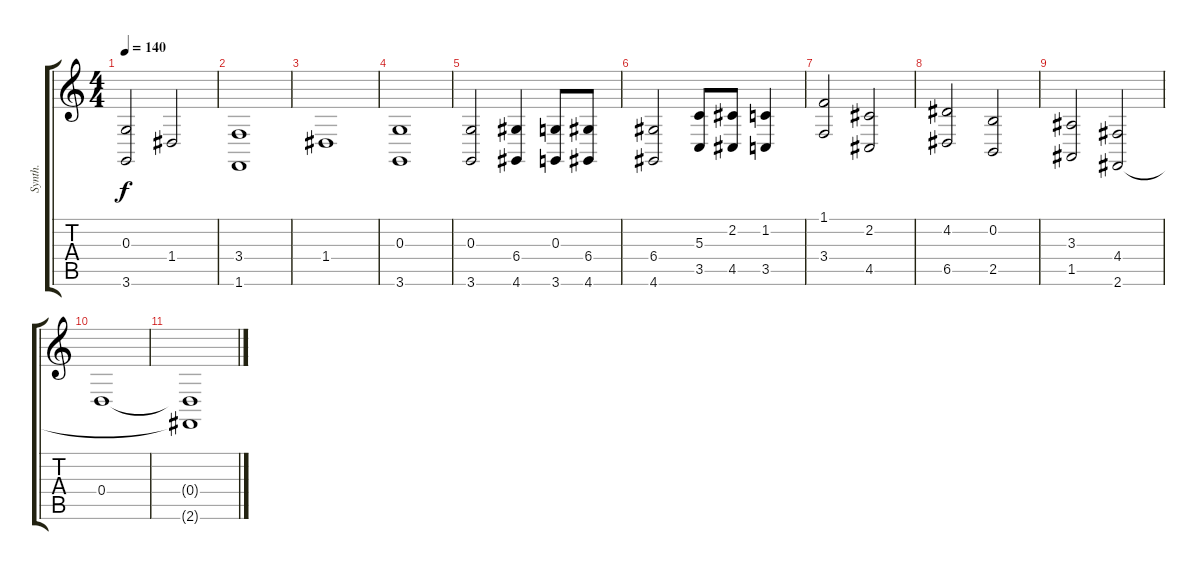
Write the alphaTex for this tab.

\track ("Synth." "Synth.") {instrument pad4choir}
\staff {score tabs}
\tuning (E4 B3 G3 D3 A2 E2) {hide}
\ts (4 4)
\tempo 140
\clef g2
\ks c
(0.3 3.6).2{dy f} 1.4.2 |
(3.4 1.6).1 |
1.4.1 |
(0.3 3.6).1 |
(0.3 3.6).2 (6.4 4.6).4 (0.3 3.6).8 (6.4 4.6).8 |
(6.4 4.6).2 (5.3 3.5).8 (2.2 4.5).8 (1.2 3.5).4 |
(1.1 3.4).2 (2.2 4.5).2 |
(4.2 6.5).2 (0.2 2.5).2 |
(3.3 1.5).2 (4.4 2.6).2 |
0.4.1{volume 0} |
(0.4{t} 2.6{t}).1
